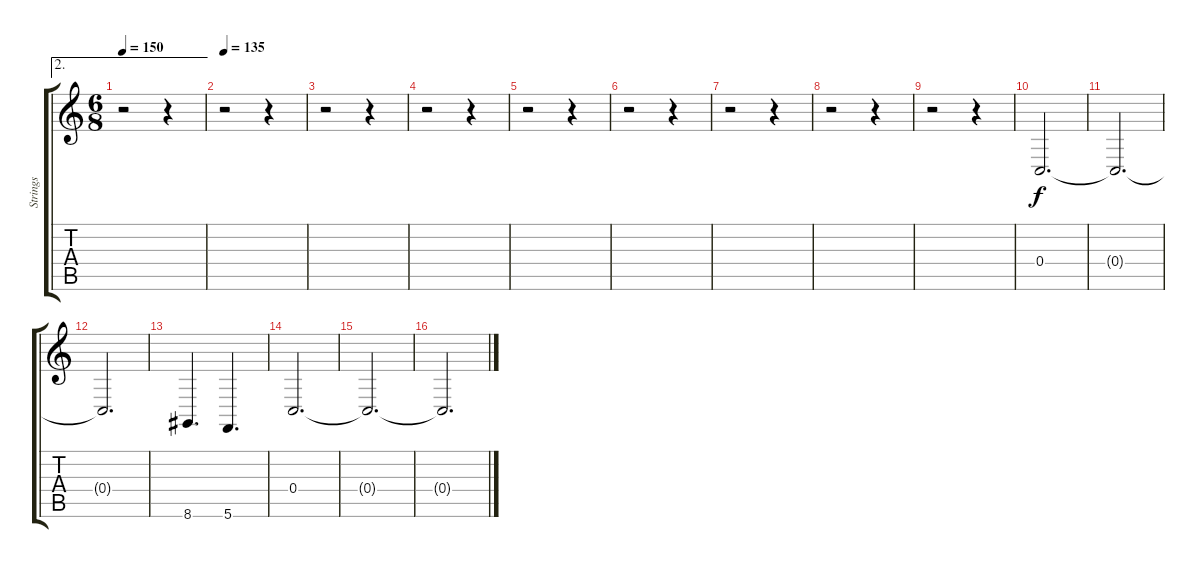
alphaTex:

\track ("Strings" "Strings") {instrument stringensemble1}
\staff {score tabs}
\tuning (D4 A3 F3 C3 G2 C2) {hide}
\ae 2
\ts (6 8)
\tempo 150
\clef g2
\ks c
r.2{dy f} r.4 |
\tempo 135
r.2 r.4 |
r.2 r.4 |
r.2 r.4 |
r.2 r.4 |
r.2 r.4 |
r.2 r.4 |
r.2 r.4 |
r.2 r.4 |
0.4.2{d} |
0.4{t}.2{d} |
0.4{t}.2{d} |
8.6.4{d} 5.6.4{d} |
0.4.2{d} |
0.4{t}.2{d} |
0.4{t}.2{d}
